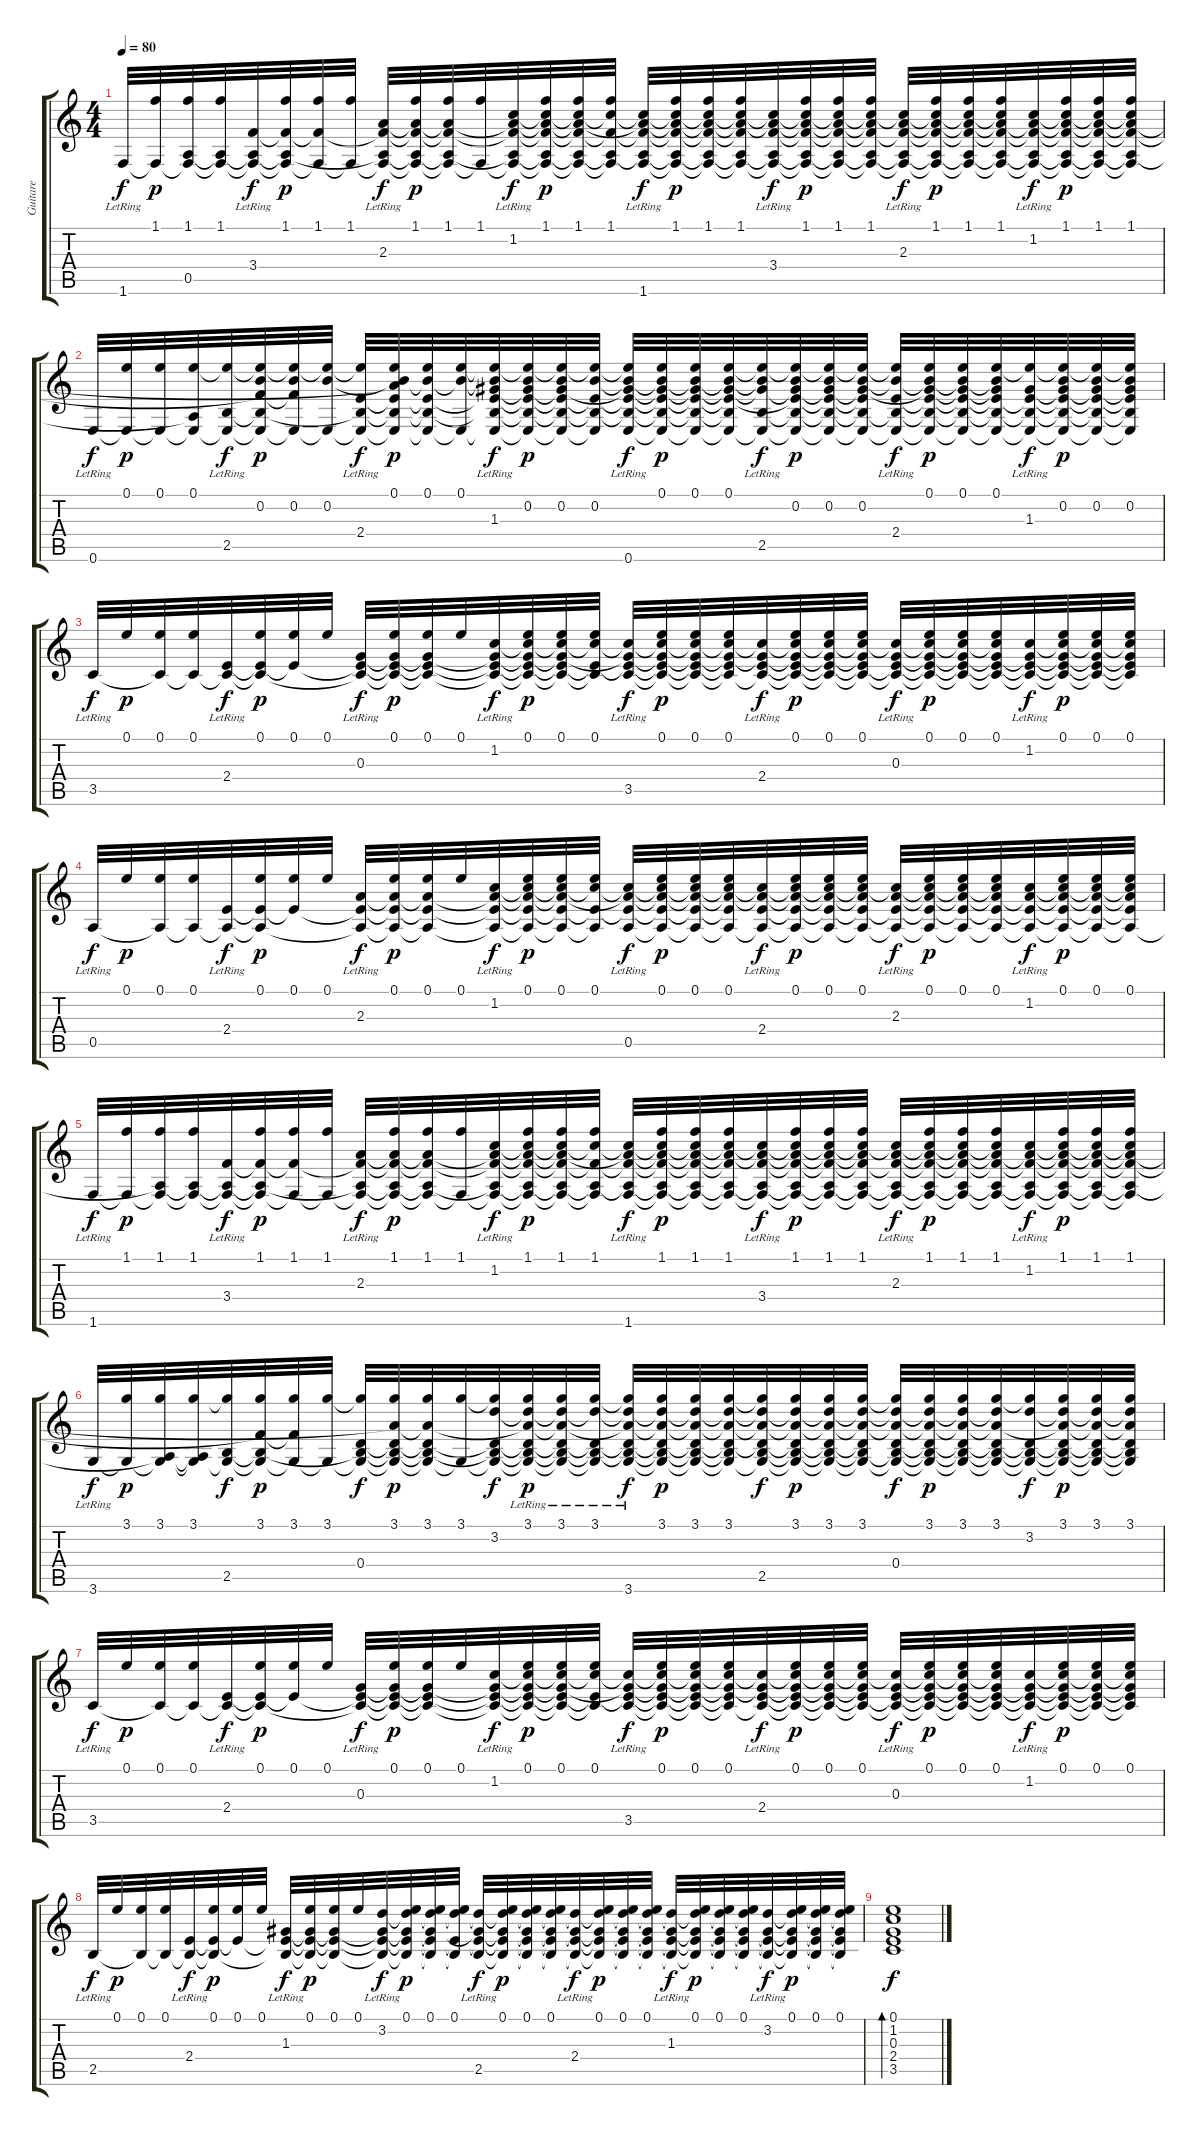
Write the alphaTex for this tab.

\track ("Guitare" "Guitare") {instrument acousticguitarnylon}
\staff {score tabs}
\tuning (E4 B3 G3 D3 A2 E2) {hide}
\ts (4 4)
\tempo 80
\clef g2
\ks c
1.6{lr}.32{dy f} (1.1 1.6{t}).32{dy p} (1.1 0.5{t} 1.6{t}).32 (1.1 0.5{t} 1.6{t}).32 (3.4{lr} 0.5{t} 1.6{t}).32{dy f} (1.1 3.4{t} 0.5{t} 1.6{t}).32{dy p} (1.1 3.4{t} 1.6{t}).32 (1.1 1.6{t}).32 (2.3{lr} 3.4{t} 0.5{t} 1.6{t}).32{dy f} (1.1 2.3{t} 3.4{t} 0.5{t} 1.6{t}).32{dy p} (1.1 2.3{t} 3.4{t} 0.5{t} 1.6{t}).32 (1.1 1.6{t}).32 (1.2{lr} 2.3{t} 3.4{t} 0.5{t} 1.6{t}).32{dy f} (1.1 1.2{t} 2.3{t} 3.4{t} 0.5{t} 1.6{t}).32{dy p} (1.1 1.2{t} 2.3{t} 3.4{t} 0.5{t} 1.6{t}).32 (1.1 1.2{t} 3.4{t} 0.5{t} 1.6{t}).32 (1.2{t} 2.3{t} 3.4{t} 0.5{t} 1.6{lr}).32{dy f} (1.1 1.2{t} 2.3{t} 3.4{t} 0.5{t} 1.6{t}).32{dy p} (1.1 1.2{t} 2.3{t} 3.4{t} 0.5{t} 1.6{t}).32 (1.1 1.2{t} 2.3{t} 3.4{t} 0.5{t} 1.6{t}).32 (1.2{t} 2.3{t} 3.4{lr} 0.5{t} 1.6{t}).32{dy f} (1.1 1.2{t} 2.3{t} 3.4{t} 0.5{t} 1.6{t}).32{dy p} (1.1 1.2{t} 2.3{t} 3.4{t} 0.5{t} 1.6{t}).32 (1.1 1.2{t} 2.3{t} 3.4{t} 0.5{t} 1.6{t}).32 (1.2{t} 2.3{lr} 3.4{t} 0.5{t} 1.6{t}).32{dy f} (1.1 1.2{t} 2.3{t} 3.4{t} 0.5{t} 1.6{t}).32{dy p} (1.1 1.2{t} 2.3{t} 3.4{t} 0.5{t} 1.6{t}).32 (1.1 1.2{t} 2.3{t} 3.4{t} 0.5{t} 1.6{t}).32 (1.2{lr} 2.3{t} 3.4{t} 0.5{t} 1.6{t}).32{dy f} (1.1 1.2{t} 2.3{t} 3.4{t} 0.5{t} 1.6{t}).32{dy p} (1.1 1.2{t} 2.3{t} 3.4{t} 0.5{t} 1.6{t}).32 (1.1 1.2{t} 2.3{t} 3.4{t} 0.5{t} 1.6{t}).32 |
0.6{lr}.32{dy f} (0.1 0.6{t}).32{dy p} (0.1 0.6{t}).32 (0.1 0.5{t} 0.6{t}).32 (0.1{t} 2.5{lr} 0.6{t}).32{dy f} (0.1{t} 0.2 3.4{t} 2.5{t} 0.6{t}).32{dy p} (0.1{t} 0.2 3.4{t} 0.6{t}).32 (0.1{t} 0.2 0.6{t}).32 (0.1{t} 2.4{lr} 2.5{t} 0.6{t}).32{dy f} (0.1 0.2{t} 2.3{t} 2.4{t} 2.5{t} 0.6{t}).32{dy p} (0.1 0.2{t} 2.4{t} 2.5{t} 0.6{t}).32 (0.1 0.2{t} 0.6{t}).32 (0.1{t} 0.2{t} 1.3{lr} 2.4{t} 2.5{t} 0.6{t}).32{dy f} (0.1{t} 0.2 1.3{t} 2.4{t} 2.5{t} 0.6{t}).32{dy p} (0.1{t} 0.2 1.3{t} 2.4{t} 2.5{t} 0.6{t}).32 (0.1{t} 0.2 2.4{t} 2.5{t} 0.6{t}).32 (0.1{t} 0.2{t} 1.3{t} 2.4{t} 2.5{t} 0.6{lr}).32{dy f} (0.1 0.2{t} 1.3{t} 2.4{t} 2.5{t} 0.6{t}).32{dy p} (0.1 0.2{t} 1.3{t} 2.4{t} 2.5{t} 0.6{t}).32 (0.1 0.2{t} 1.3{t} 2.4{t} 2.5{t} 0.6{t}).32 (0.1{t} 0.2{t} 1.3{t} 2.5{lr} 0.6{t}).32{dy f} (0.1{t} 0.2 1.3{t} 2.4{t} 2.5{t} 0.6{t}).32{dy p} (0.1{t} 0.2 1.3{t} 2.4{t} 2.5{t} 0.6{t}).32 (0.1{t} 0.2 1.3{t} 2.4{t} 2.5{t} 0.6{t}).32 (0.1{t} 0.2{t} 2.4{lr} 2.5{t} 0.6{t}).32{dy f} (0.1 0.2{t} 1.3{t} 2.4{t} 2.5{t} 0.6{t}).32{dy p} (0.1 0.2{t} 1.3{t} 2.4{t} 2.5{t} 0.6{t}).32 (0.1 0.2{t} 1.3{t} 2.4{t} 2.5{t} 0.6{t}).32 (0.1{t} 1.3{lr} 2.4{t} 2.5{t} 0.6{t}).32{dy f} (0.1{t} 0.2 1.3{t} 2.4{t} 2.5{t} 0.6{t}).32{dy p} (0.1{t} 0.2 1.3{t} 2.4{t} 2.5{t} 0.6{t}).32 (0.1{t} 0.2 1.3{t} 2.4{t} 2.5{t} 0.6{t}).32 |
3.5{lr}.32{dy f} 0.1.32{dy p} (0.1 3.5{t}).32 (0.1 3.5{t}).32 (2.4{lr} 3.5{t}).32{dy f} (0.1 2.4{t} 3.5{t}).32{dy p} (0.1 2.4{t}).32 0.1.32 (0.3{lr} 2.4{t} 3.5{t}).32{dy f} (0.1 0.3{t} 2.4{t} 3.5{t}).32{dy p} (0.1 0.3{t} 2.4{t} 3.5{t}).32 0.1.32 (1.2{lr} 0.3{t} 2.4{t} 3.5{t}).32{dy f} (0.1 1.2{t} 0.3{t} 2.4{t} 3.5{t}).32{dy p} (0.1 1.2{t} 0.3{t} 2.4{t} 3.5{t}).32 (0.1 1.2{t} 2.4{t} 3.5{t}).32 (1.2{t} 0.3{t} 2.4{t} 3.5{lr}).32{dy f} (0.1 1.2{t} 0.3{t} 2.4{t} 3.5{t}).32{dy p} (0.1 1.2{t} 0.3{t} 2.4{t} 3.5{t}).32 (0.1 1.2{t} 0.3{t} 2.4{t} 3.5{t}).32 (1.2{t} 0.3{t} 2.4{lr} 3.5{t}).32{dy f} (0.1 1.2{t} 0.3{t} 2.4{t} 3.5{t}).32{dy p} (0.1 1.2{t} 0.3{t} 2.4{t} 3.5{t}).32 (0.1 1.2{t} 0.3{t} 2.4{t} 3.5{t}).32 (1.2{t} 0.3{lr} 2.4{t} 3.5{t}).32{dy f} (0.1 1.2{t} 0.3{t} 2.4{t} 3.5{t}).32{dy p} (0.1 1.2{t} 0.3{t} 2.4{t} 3.5{t}).32 (0.1 1.2{t} 0.3{t} 2.4{t} 3.5{t}).32 (1.2{lr} 0.3{t} 2.4{t} 3.5{t}).32{dy f} (0.1 1.2{t} 0.3{t} 2.4{t} 3.5{t}).32{dy p} (0.1 1.2{t} 0.3{t} 2.4{t} 3.5{t}).32 (0.1 1.2{t} 0.3{t} 2.4{t} 3.5{t}).32 |
0.5{lr}.32{dy f} 0.1.32{dy p} (0.1 0.5{t}).32 (0.1 0.5{t}).32 (2.4{lr} 0.5{t}).32{dy f} (0.1 2.4{t} 0.5{t}).32{dy p} (0.1 2.4{t}).32 0.1.32 (2.3{lr} 2.4{t} 0.5{t}).32{dy f} (0.1 2.3{t} 2.4{t} 0.5{t}).32{dy p} (0.1 2.3{t} 2.4{t} 0.5{t}).32 0.1.32 (1.2{lr} 2.3{t} 2.4{t} 0.5{t}).32{dy f} (0.1 1.2{t} 2.3{t} 2.4{t} 0.5{t}).32{dy p} (0.1 1.2{t} 2.3{t} 2.4{t} 0.5{t}).32 (0.1 1.2{t} 2.4{t} 0.5{t}).32 (1.2{t} 2.3{t} 2.4{t} 0.5{lr}).32{dy f} (0.1 1.2{t} 2.3{t} 2.4{t} 0.5{t}).32{dy p} (0.1 1.2{t} 2.3{t} 2.4{t} 0.5{t}).32 (0.1 1.2{t} 2.3{t} 2.4{t} 0.5{t}).32 (1.2{t} 2.3{t} 2.4{lr} 0.5{t}).32{dy f} (0.1 1.2{t} 2.3{t} 2.4{t} 0.5{t}).32{dy p} (0.1 1.2{t} 2.3{t} 2.4{t} 0.5{t}).32 (0.1 1.2{t} 2.3{t} 2.4{t} 0.5{t}).32 (1.2{t} 2.3{lr} 2.4{t} 0.5{t}).32{dy f} (0.1 1.2{t} 2.3{t} 2.4{t} 0.5{t}).32{dy p} (0.1 1.2{t} 2.3{t} 2.4{t} 0.5{t}).32 (0.1 1.2{t} 2.3{t} 2.4{t} 0.5{t}).32 (1.2{lr} 2.3{t} 2.4{t} 0.5{t}).32{dy f} (0.1 1.2{t} 2.3{t} 2.4{t} 0.5{t}).32{dy p} (0.1 1.2{t} 2.3{t} 2.4{t} 0.5{t}).32 (0.1 1.2{t} 2.3{t} 2.4{t} 0.5{t}).32 |
1.6{lr}.32{dy f} (1.1 1.6{t}).32{dy p} (1.1 0.5{t} 1.6{t}).32 (1.1 0.5{t} 1.6{t}).32 (3.4{lr} 0.5{t} 1.6{t}).32{dy f} (1.1 3.4{t} 0.5{t} 1.6{t}).32{dy p} (1.1 3.4{t} 1.6{t}).32 (1.1 1.6{t}).32 (2.3{lr} 3.4{t} 0.5{t} 1.6{t}).32{dy f} (1.1 2.3{t} 3.4{t} 0.5{t} 1.6{t}).32{dy p} (1.1 2.3{t} 3.4{t} 0.5{t} 1.6{t}).32 (1.1 1.6{t}).32 (1.2{lr} 2.3{t} 3.4{t} 0.5{t} 1.6{t}).32{dy f} (1.1 1.2{t} 2.3{t} 3.4{t} 0.5{t} 1.6{t}).32{dy p} (1.1 1.2{t} 2.3{t} 3.4{t} 0.5{t} 1.6{t}).32 (1.1 1.2{t} 3.4{t} 0.5{t} 1.6{t}).32 (1.2{t} 2.3{t} 3.4{t} 0.5{t} 1.6{lr}).32{dy f} (1.1 1.2{t} 2.3{t} 3.4{t} 0.5{t} 1.6{t}).32{dy p} (1.1 1.2{t} 2.3{t} 3.4{t} 0.5{t} 1.6{t}).32 (1.1 1.2{t} 2.3{t} 3.4{t} 0.5{t} 1.6{t}).32 (1.2{t} 2.3{t} 3.4{lr} 0.5{t} 1.6{t}).32{dy f} (1.1 1.2{t} 2.3{t} 3.4{t} 0.5{t} 1.6{t}).32{dy p} (1.1 1.2{t} 2.3{t} 3.4{t} 0.5{t} 1.6{t}).32 (1.1 1.2{t} 2.3{t} 3.4{t} 0.5{t} 1.6{t}).32 (1.2{t} 2.3{lr} 3.4{t} 0.5{t} 1.6{t}).32{dy f} (1.1 1.2{t} 2.3{t} 3.4{t} 0.5{t} 1.6{t}).32{dy p} (1.1 1.2{t} 2.3{t} 3.4{t} 0.5{t} 1.6{t}).32 (1.1 1.2{t} 2.3{t} 3.4{t} 0.5{t} 1.6{t}).32 (1.2{lr} 2.3{t} 3.4{t} 0.5{t} 1.6{t}).32{dy f} (1.1 1.2{t} 2.3{t} 3.4{t} 0.5{t} 1.6{t}).32{dy p} (1.1 1.2{t} 2.3{t} 3.4{t} 0.5{t} 1.6{t}).32 (1.1 1.2{t} 2.3{t} 3.4{t} 0.5{t} 1.6{t}).32 |
3.6{lr}.32{dy f} (3.1 3.6{t}).32{dy p} (3.1 0.5{t} 3.6{t}).32 (3.1 0.5{t} 3.6{t}).32 (3.1{t} 2.5 3.6{t}).32{dy f} (3.1 3.4{t} 2.5{t} 3.6{t}).32{dy p} (3.1 3.4{t} 3.6{t}).32 (3.1 3.6{t}).32 (3.1{t} 0.4 2.5{t} 3.6{t}).32{dy f} (3.1 2.3{t} 0.4{t} 2.5{t} 3.6{t}).32{dy p} (3.1 2.3{t} 0.4{t} 2.5{t} 3.6{t}).32 (3.1 3.6{t}).32 (3.1{t} 3.2 0.4{t} 2.5{t} 3.6{t}).32{dy f} (3.1{lr} 3.2{t} 2.3{t} 0.4{t} 2.5{t} 3.6{t}).32{dy p} (3.1{lr} 3.2{t} 2.3{t} 0.4{t} 2.5{t} 3.6{t}).32 (3.1{lr} 3.2{t} 0.4{t} 2.5{t} 3.6{t}).32 (3.1{t} 3.2{t} 2.3{t} 0.4{t} 2.5{t} 3.6{lr}).32{dy f} (3.1 3.2{t} 2.3{t} 0.4{t} 2.5{t} 3.6{t}).32{dy p} (3.1 3.2{t} 2.3{t} 0.4{t} 2.5{t} 3.6{t}).32 (3.1 3.2{t} 2.3{t} 0.4{t} 2.5{t} 3.6{t}).32 (3.1{t} 3.2{t} 2.3{t} 0.4{t} 2.5 3.6{t}).32{dy f} (3.1 3.2{t} 2.3{t} 0.4{t} 2.5{t} 3.6{t}).32{dy p} (3.1 3.2{t} 2.3{t} 0.4{t} 2.5{t} 3.6{t}).32 (3.1 3.2{t} 2.3{t} 0.4{t} 2.5{t} 3.6{t}).32 (3.1{t} 3.2{t} 2.3{t} 0.4 2.5{t} 3.6{t}).32{dy f} (3.1 3.2{t} 2.3{t} 0.4{t} 2.5{t} 3.6{t}).32{dy p} (3.1 3.2{t} 2.3{t} 0.4{t} 2.5{t} 3.6{t}).32 (3.1 3.2{t} 2.3{t} 0.4{t} 2.5{t} 3.6{t}).32 (3.1{t} 3.2 0.4{t} 2.5{t} 3.6{t}).32{dy f} (3.1 3.2{t} 2.3{t} 0.4{t} 2.5{t} 3.6{t}).32{dy p} (3.1 3.2{t} 2.3{t} 0.4{t} 2.5{t} 3.6{t}).32 (3.1 3.2{t} 2.3{t} 0.4{t} 2.5{t} 3.6{t}).32 |
3.5{lr}.32{dy f} 0.1.32{dy p} (0.1 3.5{t}).32 (0.1 3.5{t}).32 (2.4{lr} 3.5{t}).32{dy f} (0.1 2.4{t} 3.5{t}).32{dy p} (0.1 2.4{t}).32 0.1.32 (0.3{lr} 2.4{t} 3.5{t}).32{dy f} (0.1 0.3{t} 2.4{t} 3.5{t}).32{dy p} (0.1 0.3{t} 2.4{t} 3.5{t}).32 0.1.32 (1.2{lr} 0.3{t} 2.4{t} 3.5{t}).32{dy f} (0.1 1.2{t} 0.3{t} 2.4{t} 3.5{t}).32{dy p} (0.1 1.2{t} 0.3{t} 2.4{t} 3.5{t}).32 (0.1 1.2{t} 2.4{t} 3.5{t}).32 (1.2{t} 0.3{t} 2.4{t} 3.5{lr}).32{dy f} (0.1 1.2{t} 0.3{t} 2.4{t} 3.5{t}).32{dy p} (0.1 1.2{t} 0.3{t} 2.4{t} 3.5{t}).32 (0.1 1.2{t} 0.3{t} 2.4{t} 3.5{t}).32 (1.2{t} 0.3{t} 2.4{lr} 3.5{t}).32{dy f} (0.1 1.2{t} 0.3{t} 2.4{t} 3.5{t}).32{dy p} (0.1 1.2{t} 0.3{t} 2.4{t} 3.5{t}).32 (0.1 1.2{t} 0.3{t} 2.4{t} 3.5{t}).32 (1.2{t} 0.3{lr} 2.4{t} 3.5{t}).32{dy f} (0.1 1.2{t} 0.3{t} 2.4{t} 3.5{t}).32{dy p} (0.1 1.2{t} 0.3{t} 2.4{t} 3.5{t}).32 (0.1 1.2{t} 0.3{t} 2.4{t} 3.5{t}).32 (1.2{lr} 0.3{t} 2.4{t} 3.5{t}).32{dy f} (0.1 1.2{t} 0.3{t} 2.4{t} 3.5{t}).32{dy p} (0.1 1.2{t} 0.3{t} 2.4{t} 3.5{t}).32 (0.1 1.2{t} 0.3{t} 2.4{t} 3.5{t}).32 |
2.5{lr}.32{dy f} 0.1.32{dy p} (0.1 2.5{t}).32 (0.1 2.5{t}).32 (2.4{lr} 2.5{t}).32{dy f} (0.1 2.4{t} 2.5{t}).32{dy p} (0.1 2.4{t}).32 0.1.32 (1.3{lr} 2.4{t} 2.5{t}).32{dy f} (0.1 1.3{t} 2.4{t} 2.5{t}).32{dy p} (0.1 1.3{t} 2.4{t} 2.5{t}).32 0.1.32 (3.2{lr} 1.3{t} 2.4{t} 2.5{t}).32{dy f} (0.1 3.2{t} 1.3{t} 2.4{t} 2.5{t}).32{dy p} (0.1 3.2{t} 1.3{t} 2.4{t} 2.5{t}).32 (0.1 3.2{t} 2.4{t} 2.5{t}).32 (3.2{t} 1.3{t} 2.4{t} 2.5{lr}).32{dy f} (0.1 3.2{t} 1.3{t} 2.4{t} 2.5{t}).32{dy p} (0.1 3.2{t} 1.3{t} 2.4{t} 2.5{t}).32 (0.1 3.2{t} 1.3{t} 2.4{t} 2.5{t}).32 (3.2{t} 1.3{t} 2.4{lr} 2.5{t}).32{dy f} (0.1 3.2{t} 1.3{t} 2.4{t} 2.5{t}).32{dy p} (0.1 3.2{t} 1.3{t} 2.4{t} 2.5{t}).32 (0.1 3.2{t} 1.3{t} 2.4{t} 2.5{t}).32 (3.2{t} 1.3{lr} 2.4{t} 2.5{t}).32{dy f} (0.1 3.2{t} 1.3{t} 2.4{t} 2.5{t}).32{dy p} (0.1 3.2{t} 1.3{t} 2.4{t} 2.5{t}).32 (0.1 3.2{t} 1.3{t} 2.4{t} 2.5{t}).32 (3.2{lr} 1.3{t} 2.4{t} 2.5{t}).32{dy f} (0.1 3.2{t} 1.3{t} 2.4{t} 2.5{t}).32{dy p} (0.1 3.2{t} 1.3{t} 2.4{t} 2.5{t}).32 (0.1 3.2{t} 1.3{t} 2.4{t} 2.5{t}).32 |
(0.1 1.2 0.3 2.4 3.5).1{bd 480 dy f}
